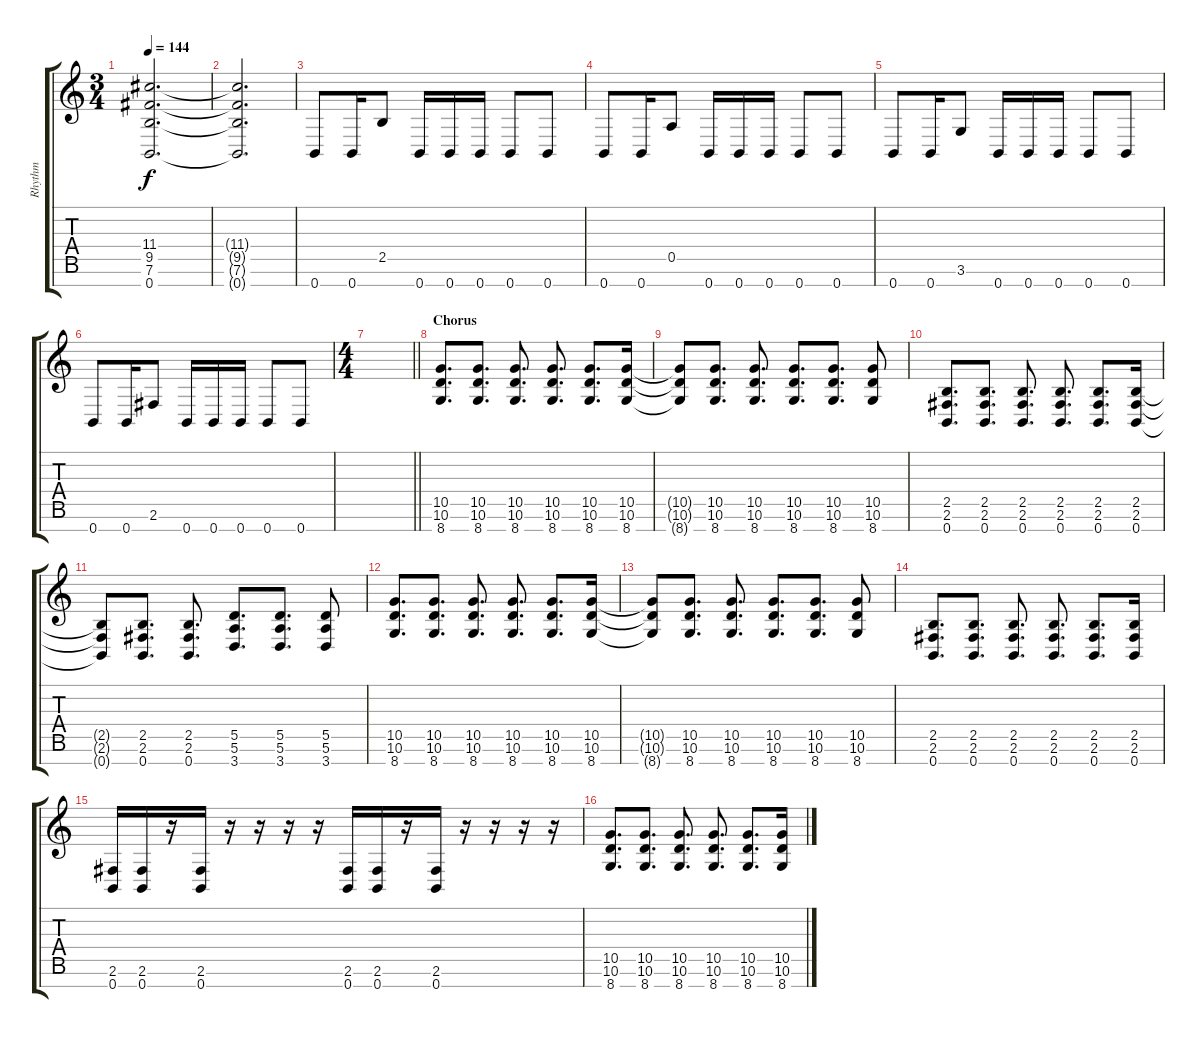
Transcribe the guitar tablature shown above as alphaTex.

\track ("Rhythm" "Rhythm") {instrument distortionguitar}
\staff {score tabs}
\tuning (E4 B3 G3 D3 A2 E2 B1) {hide}
\ts (3 4)
\tempo 144
\clef g2
\ks c
(11.4 9.5{t} 7.6{t} 0.7{t}).2{d dy f} |
(11.4{t} 9.5{t} 7.6{t} 0.7{t}).2{d} |
0.7.8 0.7.16 2.5.8 0.7.16 0.7.16 0.7.16 0.7.8 0.7.8 |
0.7.8 0.7.16 0.5.8 0.7.16 0.7.16 0.7.16 0.7.8 0.7.8 |
0.7.8 0.7.16 3.6.8 0.7.16 0.7.16 0.7.16 0.7.8 0.7.8 |
0.7.8 0.7.16 2.6.8 0.7.16 0.7.16 0.7.16 0.7.8 0.7.8 |
\ts (4 4)
\barLineRight lightlight
|
\section ("" "Chorus")
(10.5 10.6 8.7).8{d} (10.5 10.6 8.7).8{d} (10.5 10.6 8.7).8{d} (10.5 10.6 8.7).8{d} (10.5 10.6 8.7).8{d} (10.5 10.6 8.7).16 |
(10.5{t} 10.6{t} 8.7{t}).8 (10.5 10.6 8.7).8{d} (10.5 10.6 8.7).8{d} (10.5 10.6 8.7).8{d} (10.5 10.6 8.7).8{d} (10.5 10.6 8.7).8 |
(2.5 2.6 0.7).8{d} (2.5 2.6 0.7).8{d} (2.5 2.6 0.7).8{d} (2.5 2.6 0.7).8{d} (2.5 2.6 0.7).8{d} (2.5 2.6 0.7).16 |
(2.5{t} 2.6{t} 0.7{t}).8 (2.5 2.6 0.7).8{d} (2.5 2.6 0.7).8{d} (5.5 5.6 3.7).8{d} (5.5 5.6 3.7).8{d} (5.5 5.6 3.7).8 |
(10.5 10.6 8.7).8{d} (10.5 10.6 8.7).8{d} (10.5 10.6 8.7).8{d} (10.5 10.6 8.7).8{d} (10.5 10.6 8.7).8{d} (10.5 10.6 8.7).16 |
(10.5{t} 10.6{t} 8.7{t}).8 (10.5 10.6 8.7).8{d} (10.5 10.6 8.7).8{d} (10.5 10.6 8.7).8{d} (10.5 10.6 8.7).8{d} (10.5 10.6 8.7).8 |
(2.5 2.6 0.7).8{d} (2.5 2.6 0.7).8{d} (2.5 2.6 0.7).8{d} (2.5 2.6 0.7).8{d} (2.5 2.6 0.7).8{d} (2.5 2.6 0.7).16 |
(2.6 0.7).16 (2.6 0.7).16 r.16 (2.6 0.7).16 r.16 r.16 r.16 r.16 (2.6 0.7).16 (2.6 0.7).16 r.16 (2.6 0.7).16 r.16 r.16 r.16 r.16 |
(10.5 10.6 8.7).8{d} (10.5 10.6 8.7).8{d} (10.5 10.6 8.7).8{d} (10.5 10.6 8.7).8{d} (10.5 10.6 8.7).8{d} (10.5 10.6 8.7).16
